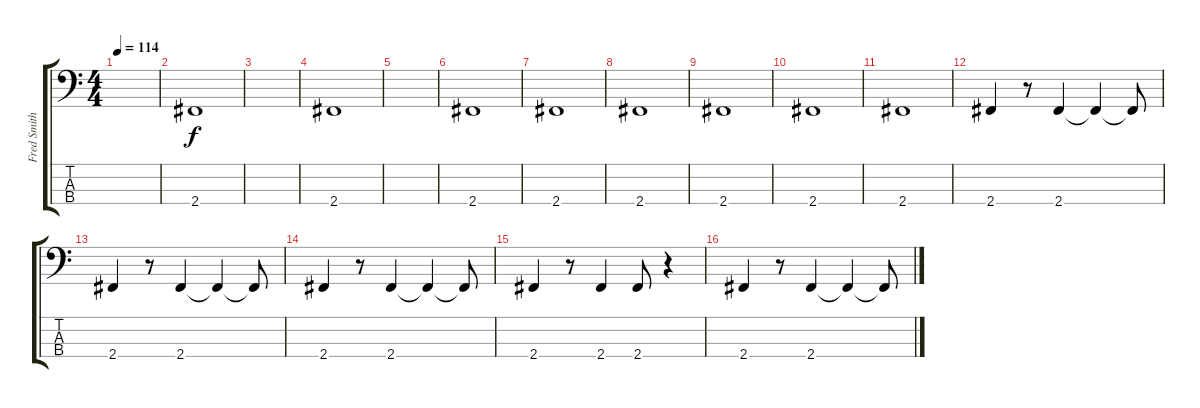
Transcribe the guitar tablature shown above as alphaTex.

\track ("Fred Smith" "Fred Smith") {instrument electricbassfinger}
\staff {score tabs}
\tuning (G2 D2 A1 E1) {hide}
\ts (4 4)
\tempo 114
\clef f4
\ks c
|
2.4.1 |
|
2.4.1 |
|
2.4.1 |
2.4.1 |
2.4.1 |
2.4.1 |
2.4.1 |
2.4.1 |
2.4.4 r.8 2.4.4 2.4{t}.4 2.4{t}.8 |
2.4.4 r.8 2.4.4 2.4{t}.4 2.4{t}.8 |
2.4.4 r.8 2.4.4 2.4{t}.4 2.4{t}.8 |
2.4.4 r.8 2.4.4 2.4.8 r.4 |
2.4.4 r.8 2.4.4 2.4{t}.4 2.4{t}.8
